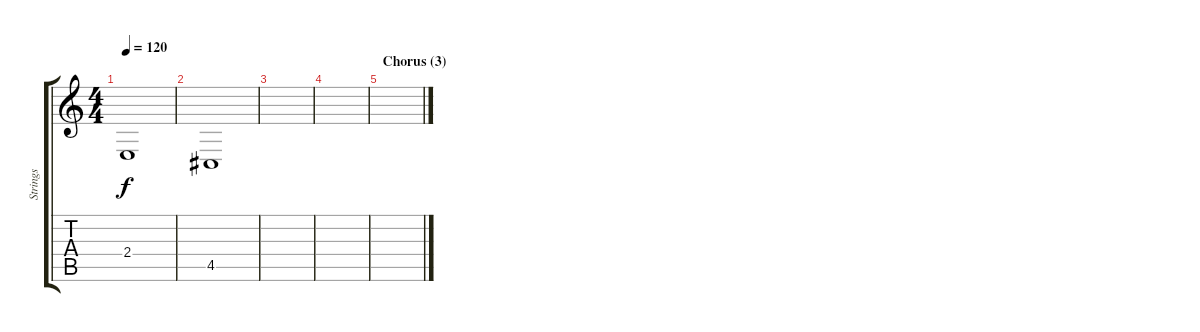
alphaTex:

\track ("Strings" "Strings") {instrument viola}
\staff {score tabs}
\tuning (E4 B3 G3 D3 A2 E2) {hide}
\ts (4 4)
\tempo 120
\clef g2
\ks c
2.4.1{dy f} |
4.5.1 |
|
|
\section ("" "Chorus (3)")
